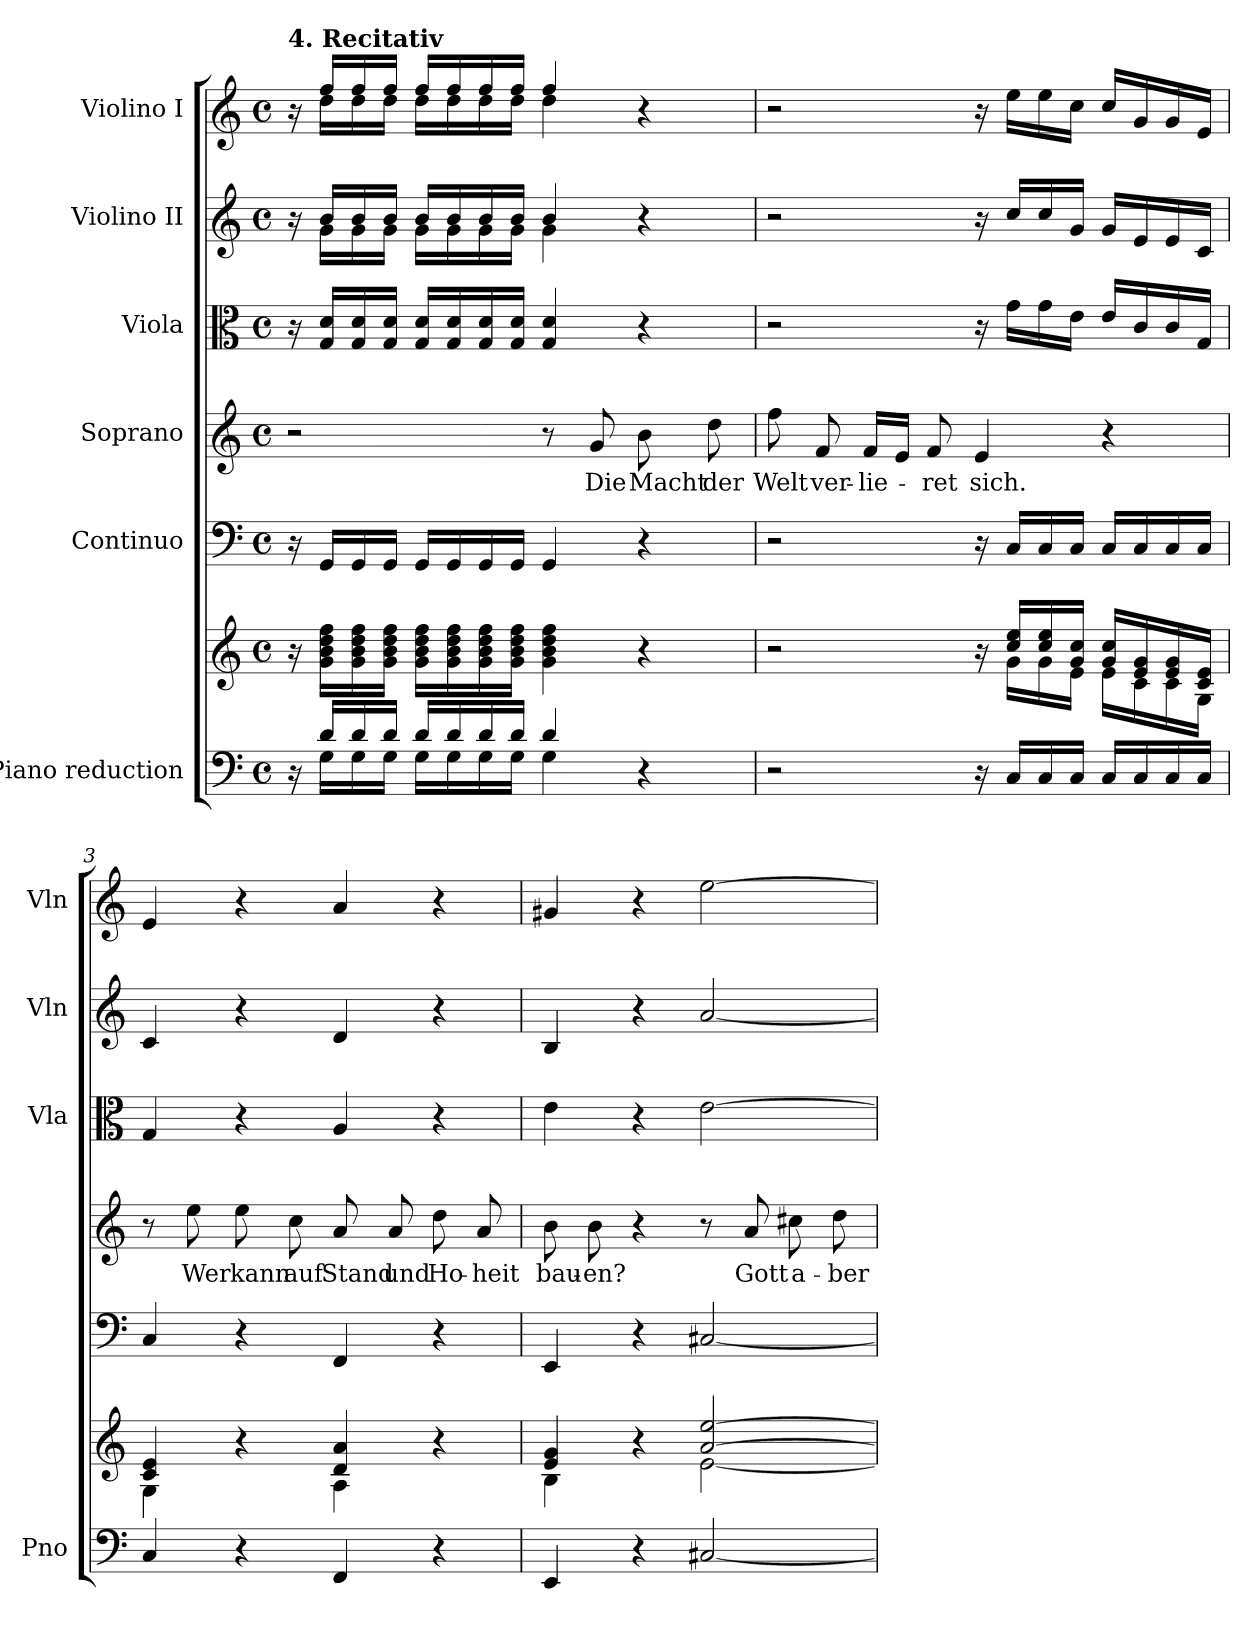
**kern	**kern	**kern	**kern	**text	**kern	**kern	**kern
*part6	*part6	*part5	*part4	*part4	*part3	*part2	*part1
*staff7	*staff6	*staff5	*staff4	*staff4	*staff3	*staff2	*staff1
*I"Piano reduction	*	*I"Continuo	*I"Soprano	*	*I"Viola	*I"Violino II	*I"Violino I
*I'Pno	*	*	*	*	*I'Vla	*I'Vln	*I'Vln
*clefF4	*clefG2	*clefF4	*clefG2	*	*clefC3	*clefG2	*clefG2
*k[]	*k[]	*k[]	*k[]	*	*k[]	*k[]	*k[]
*M4/4	*M4/4	*M4/4	*M4/4	*	*M4/4	*M4/4	*M4/4
*met(c)	*met(c)	*met(c)	*met(c)	*	*met(c)	*met(c)	*met(c)
=1	=1	=1	=1	=1	=1	=1	=1
*^	*	*	*	*	*	*^	*^
!	!	!	!	!	!	!	!	!	!LO:TX:a:B:t=4. Recitativ	!
16r	16ryy	16r	16r	2r	.	16r	16r	16ryy	16r	16ryy
16d/LL	16G\LL	16g\ 16b\ 16dd\ 16ff\LL	16GG/LL	.	.	16G/ 16d/LL	16b/LL	16g\LL	16ff/LL	16dd\LL
16d/	16G\	16g\ 16b\ 16dd\ 16ff\	16GG/	.	.	16G/ 16d/	16b/	16g\	16ff/	16dd\
16d/JJ	16G\JJ	16g\ 16b\ 16dd\ 16ff\JJ	16GG/JJ	.	.	16G/ 16d/JJ	16b/JJ	16g\JJ	16ff/JJ	16dd\JJ
16d/LL	16G\LL	16g\ 16b\ 16dd\ 16ff\LL	16GG/LL	.	.	16G/ 16d/LL	16b/LL	16g\LL	16ff/LL	16dd\LL
16d/	16G\	16g\ 16b\ 16dd\ 16ff\	16GG/	.	.	16G/ 16d/	16b/	16g\	16ff/	16dd\
16d/	16G\	16g\ 16b\ 16dd\ 16ff\	16GG/	.	.	16G/ 16d/	16b/	16g\	16ff/	16dd\
16d/JJ	16G\JJ	16g\ 16b\ 16dd\ 16ff\JJ	16GG/JJ	.	.	16G/ 16d/JJ	16b/JJ	16g\JJ	16ff/JJ	16dd\JJ
4d/	4G\	4g\ 4b\ 4dd\ 4ff\	4GG/	8r	.	4G/ 4d/	4b/	4g\	4ff/	4dd\
!	!	!	!	!	!LO:LY:b	!	!	!	!	!
.	.	.	.	8g/	Die	.	.	.	.	.
!	!	!	!	!	!LO:LY:b	!	!	!	!	!
4r	4ryy	4r	4r	8b\	Macht	4r	4r	4ryy	4r	4ryy
!	!	!	!	!	!LO:LY:b	!	!	!	!	!
.	.	.	.	8dd\	der	.	.	.	.	.
*	*	*	*	*	*	*	*v	*v	*	*
*v	*v	*	*	*	*	*	*	*v	*v
=2	=2	=2	=2	=2	=2	=2	=2
*	*^	*	*	*	*	*	*
!	!	!	!	!	!LO:LY:b	!	!	!
2r	2r	2ryy	2r	8ff\	Welt	2r	2r	2r
!	!	!	!	!	!LO:LY:b	!	!	!
.	.	.	.	8f/	ver-	.	.	.
!	!	!	!	!	!LO:LY:b	!	!	!
.	.	.	.	16f/LL	-lie-	.	.	.
.	.	.	.	16e/JJ	.	.	.	.
!	!	!	!	!	!LO:LY:b	!	!	!
.	.	.	.	8f/	-ret	.	.	.
!	!	!	!	!	!LO:LY:b	!	!	!
16r	16r	16ryy	16r	4e/	sich.	16r	16r	16r
16C/LL	16cc/ 16ee/LL	16g\LL	16C/LL	.	.	16g\LL	16cc/LL	16ee\LL
16C/	16cc/ 16ee/	16g\	16C/	.	.	16g\	16cc/	16ee\
16C/JJ	16g/ 16cc/JJ	16e\JJ	16C/JJ	.	.	16e\JJ	16g/JJ	16cc\JJ
16C/LL	16g/ 16cc/LL	16e\LL	16C/LL	4r	.	16e/LL	16g/LL	16cc/LL
16C/	16e/ 16g/	16c\	16C/	.	.	16c/	16e/	16g/
16C/	16e/ 16g/	16c\	16C/	.	.	16c/	16e/	16g/
16C/JJ	16c/ 16e/JJ	16G\JJ	16C/JJ	.	.	16G/JJ	16c/JJ	16e/JJ
=3	=3	=3	=3	=3	=3	=3	=3	=3
4C/	4c/ 4e/	4G\	4C/	8r	.	4G/	4c/	4e/
!	!	!	!	!	!LO:LY:b	!	!	!
.	.	.	.	8ee\	Wer	.	.	.
!	!	!	!	!	!LO:LY:b	!	!	!
4r	4r	4ryy	4r	8ee\	kann	4r	4r	4r
!	!	!	!	!	!LO:LY:b	!	!	!
.	.	.	.	8cc\	auf	.	.	.
!	!	!	!	!	!LO:LY:b	!	!	!
4FF/	4d/ 4a/	4A\	4FF/	8a/	Stand	4A/	4d/	4a/
!	!	!	!	!	!LO:LY:b	!	!	!
.	.	.	.	8a/	und	.	.	.
!	!	!	!	!	!LO:LY:b	!	!	!
4r	4r	4ryy	4r	8dd\	Ho-	4r	4r	4r
!	!	!	!	!	!LO:LY:b	!	!	!
.	.	.	.	8a/	-heit	.	.	.
!!LO:LB:g=z
=4	=4	=4	=4	=4	=4	=4	=4	=4
!	!	!	!	!	!LO:LY:b	!	!	!
4EE/	4e/ 4g/	4B\	4EE/	8b\	bau-	4e\	4B/	4g#X/
!	!	!	!	!	!LO:LY:b	!	!	!
.	.	.	.	8b\	-en?	.	.	.
4r	4r	4ryy	4r	4r	.	4r	4r	4r
[2C#X/	[2a/ [2ee/	[2e\	[2C#X/	8r	.	[2e\	[2a/	[2ee\
!	!	!	!	!	!LO:LY:b	!	!	!
.	.	.	.	8a/	Gott	.	.	.
!	!	!	!	!	!LO:LY:b	!	!	!
.	.	.	.	8cc#X\	a-	.	.	.
!	!	!	!	!	!LO:LY:b	!	!	!
.	.	.	.	8dd\	-ber	.	.	.
*	*v	*v	*	*	*	*	*	*
=	=	=	=	=	=	=	=
*-	*-	*-	*-	*-	*-	*-	*-
